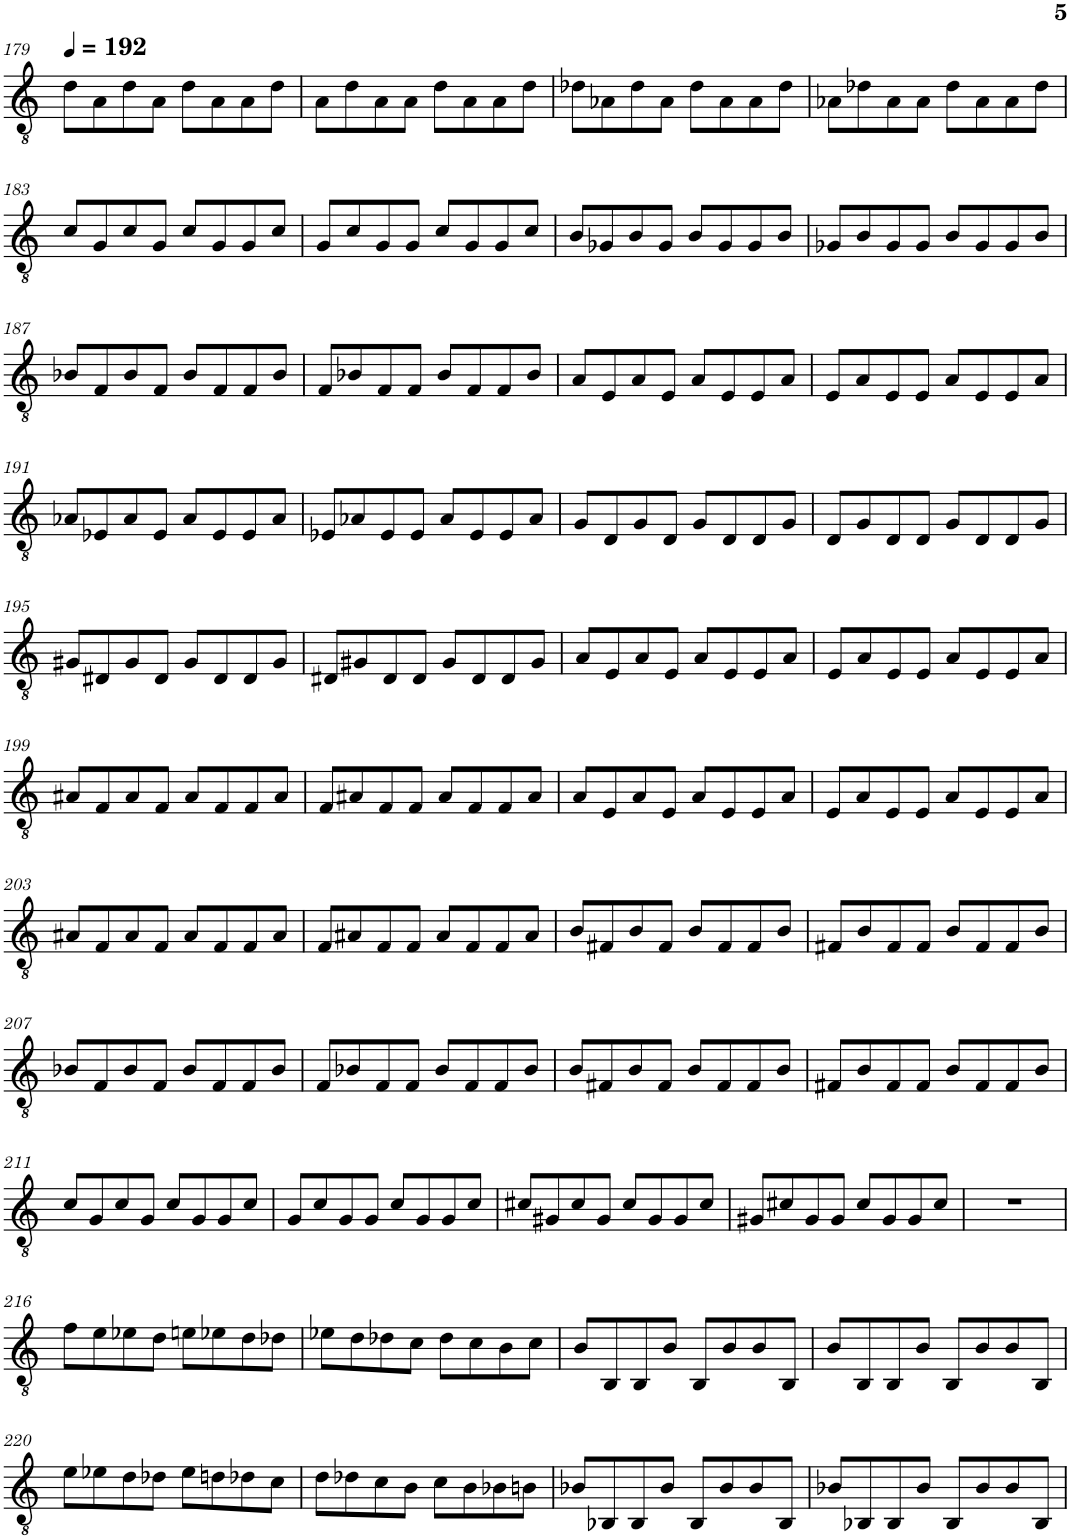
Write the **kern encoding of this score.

**kern
*part1
*staff1
*I"Guitarra Elétrica
*I'Guit. El.
!!LO:PB:g=z
*clefGv2
*k[]
*M4/4
*MM192
=179
8d\L
8A\
8d\
8A\J
8d\L
8A\
8A\
8d\J
=180
8A\L
8d\
8A\
8A\J
8d\L
8A\
8A\
8d\J
=181
8d-X\L
8A-X\
8d-\
8A-\J
8d-\L
8A-\
8A-\
8d-\J
=182
8A-X\L
8d-X\
8A-\
8A-\J
8d-\L
8A-\
8A-\
8d-\J
!!LO:LB:g=z
=183
8c/L
8G/
8c/
8G/J
8c/L
8G/
8G/
8c/J
=184
8G/L
8c/
8G/
8G/J
8c/L
8G/
8G/
8c/J
=185
8B/L
8G-X/
8B/
8G-/J
8B/L
8G-/
8G-/
8B/J
=186
8G-X/L
8B/
8G-/
8G-/J
8B/L
8G-/
8G-/
8B/J
!!LO:LB:g=z
=187
8B-X/L
8F/
8B-/
8F/J
8B-/L
8F/
8F/
8B-/J
=188
8F/L
8B-X/
8F/
8F/J
8B-/L
8F/
8F/
8B-/J
=189
8A/L
8E/
8A/
8E/J
8A/L
8E/
8E/
8A/J
=190
8E/L
8A/
8E/
8E/J
8A/L
8E/
8E/
8A/J
!!LO:LB:g=z
=191
8A-X/L
8E-X/
8A-/
8E-/J
8A-/L
8E-/
8E-/
8A-/J
=192
8E-X/L
8A-X/
8E-/
8E-/J
8A-/L
8E-/
8E-/
8A-/J
=193
8G/L
8D/
8G/
8D/J
8G/L
8D/
8D/
8G/J
=194
8D/L
8G/
8D/
8D/J
8G/L
8D/
8D/
8G/J
!!LO:LB:g=z
=195
8G#X/L
8D#X/
8G#/
8D#/J
8G#/L
8D#/
8D#/
8G#/J
=196
8D#X/L
8G#X/
8D#/
8D#/J
8G#/L
8D#/
8D#/
8G#/J
=197
8A/L
8E/
8A/
8E/J
8A/L
8E/
8E/
8A/J
=198
8E/L
8A/
8E/
8E/J
8A/L
8E/
8E/
8A/J
!!LO:LB:g=z
=199
8A#X/L
8F/
8A#/
8F/J
8A#/L
8F/
8F/
8A#/J
=200
8F/L
8A#X/
8F/
8F/J
8A#/L
8F/
8F/
8A#/J
=201
8A/L
8E/
8A/
8E/J
8A/L
8E/
8E/
8A/J
=202
8E/L
8A/
8E/
8E/J
8A/L
8E/
8E/
8A/J
!!LO:LB:g=z
=203
8A#X/L
8F/
8A#/
8F/J
8A#/L
8F/
8F/
8A#/J
=204
8F/L
8A#X/
8F/
8F/J
8A#/L
8F/
8F/
8A#/J
=205
8B/L
8F#X/
8B/
8F#/J
8B/L
8F#/
8F#/
8B/J
=206
8F#X/L
8B/
8F#/
8F#/J
8B/L
8F#/
8F#/
8B/J
!!LO:LB:g=z
=207
8B-X/L
8F/
8B-/
8F/J
8B-/L
8F/
8F/
8B-/J
=208
8F/L
8B-X/
8F/
8F/J
8B-/L
8F/
8F/
8B-/J
=209
8B/L
8F#X/
8B/
8F#/J
8B/L
8F#/
8F#/
8B/J
=210
8F#X/L
8B/
8F#/
8F#/J
8B/L
8F#/
8F#/
8B/J
!!LO:LB:g=z
=211
8c/L
8G/
8c/
8G/J
8c/L
8G/
8G/
8c/J
=212
8G/L
8c/
8G/
8G/J
8c/L
8G/
8G/
8c/J
=213
8c#X/L
8G#X/
8c#/
8G#/J
8c#/L
8G#/
8G#/
8c#/J
=214
8G#X/L
8c#X/
8G#/
8G#/J
8c#/L
8G#/
8G#/
8c#/J
=215
1r
!!LO:LB:g=z
=216
8f\L
8e\
8e-X\
8d\J
8en\L
8e-X\
8d\
8d-X\J
=217
8e-X\L
8d\
8d-X\
8c\J
8d-\L
8c\
8B\
8c\J
=218
8B/L
8BB/
8BB/
8B/J
8BB/L
8B/
8B/
8BB/J
=219
8B/L
8BB/
8BB/
8B/J
8BB/L
8B/
8B/
8BB/J
!!LO:LB:g=z
=220
8e\L
8e-X\
8d\
8d-X\J
8e-\L
8dn\
8d-X\
8c\J
=221
8d\L
8d-X\
8c\
8B\J
8c\L
8B\
8B-X\
8Bn\J
=222
8B-X/L
8BB-X/
8BB-/
8B-/J
8BB-/L
8B-/
8B-/
8BB-/J
=223
8B-X/L
8BB-X/
8BB-/
8B-/J
8BB-/L
8B-/
8B-/
8BB-/J
=
*-
